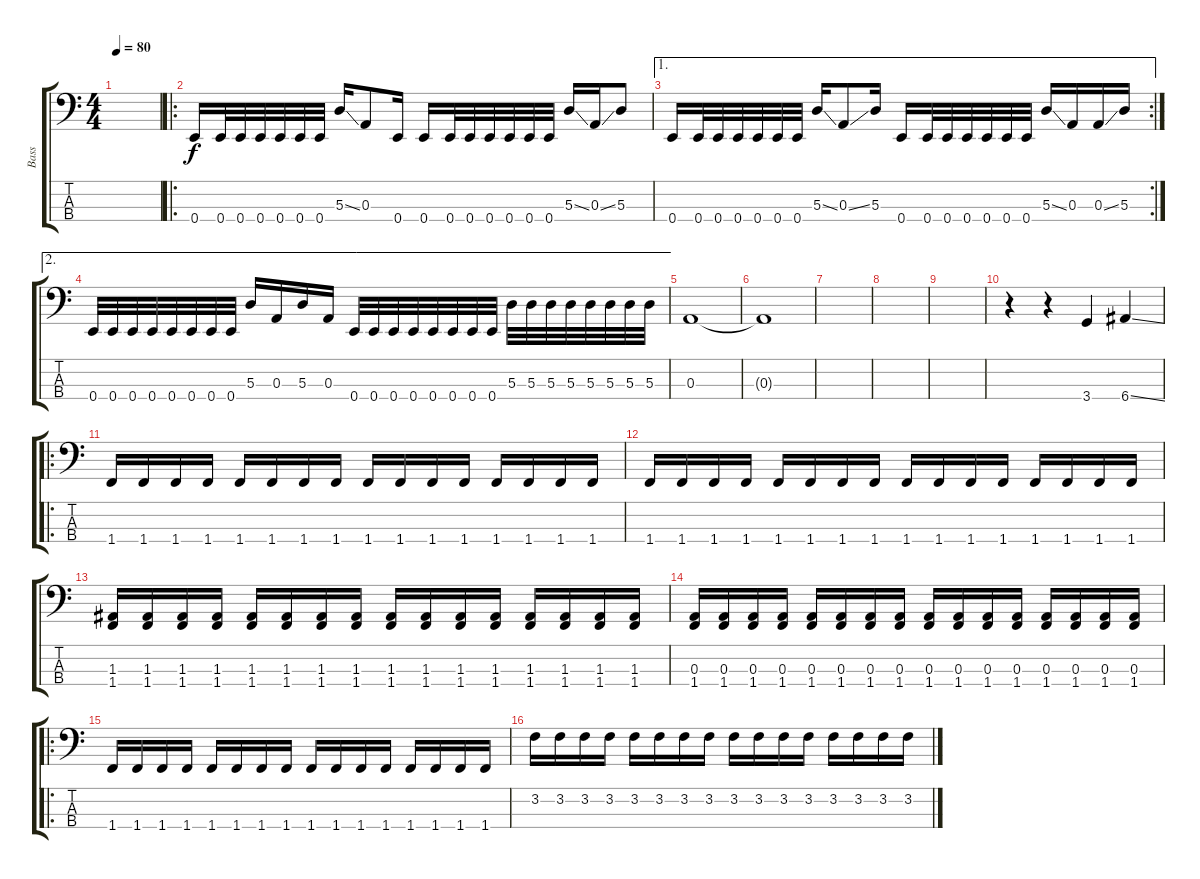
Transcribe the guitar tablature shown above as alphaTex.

\track ("Bass" "Bass") {instrument electricbasspick}
\staff {score tabs}
\tuning (G2 D2 A1 E1) {hide}
\ts (4 4)
\tempo 80
\clef f4
\ks c
|
\ro
0.4.16 0.4.32 0.4.32 0.4.32 0.4.32 0.4.32 0.4.32 5.3{ss}.16 0.3.8 0.4.16 0.4.16 0.4.32 0.4.32 0.4.32 0.4.32 0.4.32 0.4.32 5.3{ss}.16 0.3{ss}.16 5.3.8 |
\ae 1
\rc 2
0.4.16 0.4.32 0.4.32 0.4.32 0.4.32 0.4.32 0.4.32 5.3{ss}.16 0.3{ss}.8 5.3.16 0.4.16 0.4.32 0.4.32 0.4.32 0.4.32 0.4.32 0.4.32 5.3{ss}.16 0.3.16 0.3{ss}.16 5.3.16 |
\ae 2
0.4.32 0.4.32 0.4.32 0.4.32 0.4.32 0.4.32 0.4.32 0.4.32 5.3.16 0.3.16 5.3.16 0.3.16 0.4.32 0.4.32 0.4.32 0.4.32 0.4.32 0.4.32 0.4.32 0.4.32 5.3.32 5.3.32 5.3.32 5.3.32 5.3.32 5.3.32 5.3.32 5.3.32 |
0.3.1 |
0.3{t}.1 |
|
|
|
r.4 r.4 3.4.4 6.4{ss}.4 |
\ro
1.4.16 1.4.16 1.4.16 1.4.16 1.4.16 1.4.16 1.4.16 1.4.16 1.4.16 1.4.16 1.4.16 1.4.16 1.4.16 1.4.16 1.4.16 1.4.16 |
1.4.16 1.4.16 1.4.16 1.4.16 1.4.16 1.4.16 1.4.16 1.4.16 1.4.16 1.4.16 1.4.16 1.4.16 1.4.16 1.4.16 1.4.16 1.4.16 |
(1.3 1.4).16 (1.3 1.4).16 (1.3 1.4).16 (1.3 1.4).16 (1.3 1.4).16 (1.3 1.4).16 (1.3 1.4).16 (1.3 1.4).16 (1.3 1.4).16 (1.3 1.4).16 (1.3 1.4).16 (1.3 1.4).16 (1.3 1.4).16 (1.3 1.4).16 (1.3 1.4).16 (1.3 1.4).16 |
(0.3 1.4).16 (0.3 1.4).16 (0.3 1.4).16 (0.3 1.4).16 (0.3 1.4).16 (0.3 1.4).16 (0.3 1.4).16 (0.3 1.4).16 (0.3 1.4).16 (0.3 1.4).16 (0.3 1.4).16 (0.3 1.4).16 (0.3 1.4).16 (0.3 1.4).16 (0.3 1.4).16 (0.3 1.4).16 |
\ro
1.4.16 1.4.16 1.4.16 1.4.16 1.4.16 1.4.16 1.4.16 1.4.16 1.4.16 1.4.16 1.4.16 1.4.16 1.4.16 1.4.16 1.4.16 1.4.16 |
3.2.16 3.2.16 3.2.16 3.2.16 3.2.16 3.2.16 3.2.16 3.2.16 3.2.16 3.2.16 3.2.16 3.2.16 3.2.16 3.2.16 3.2.16 3.2.16
